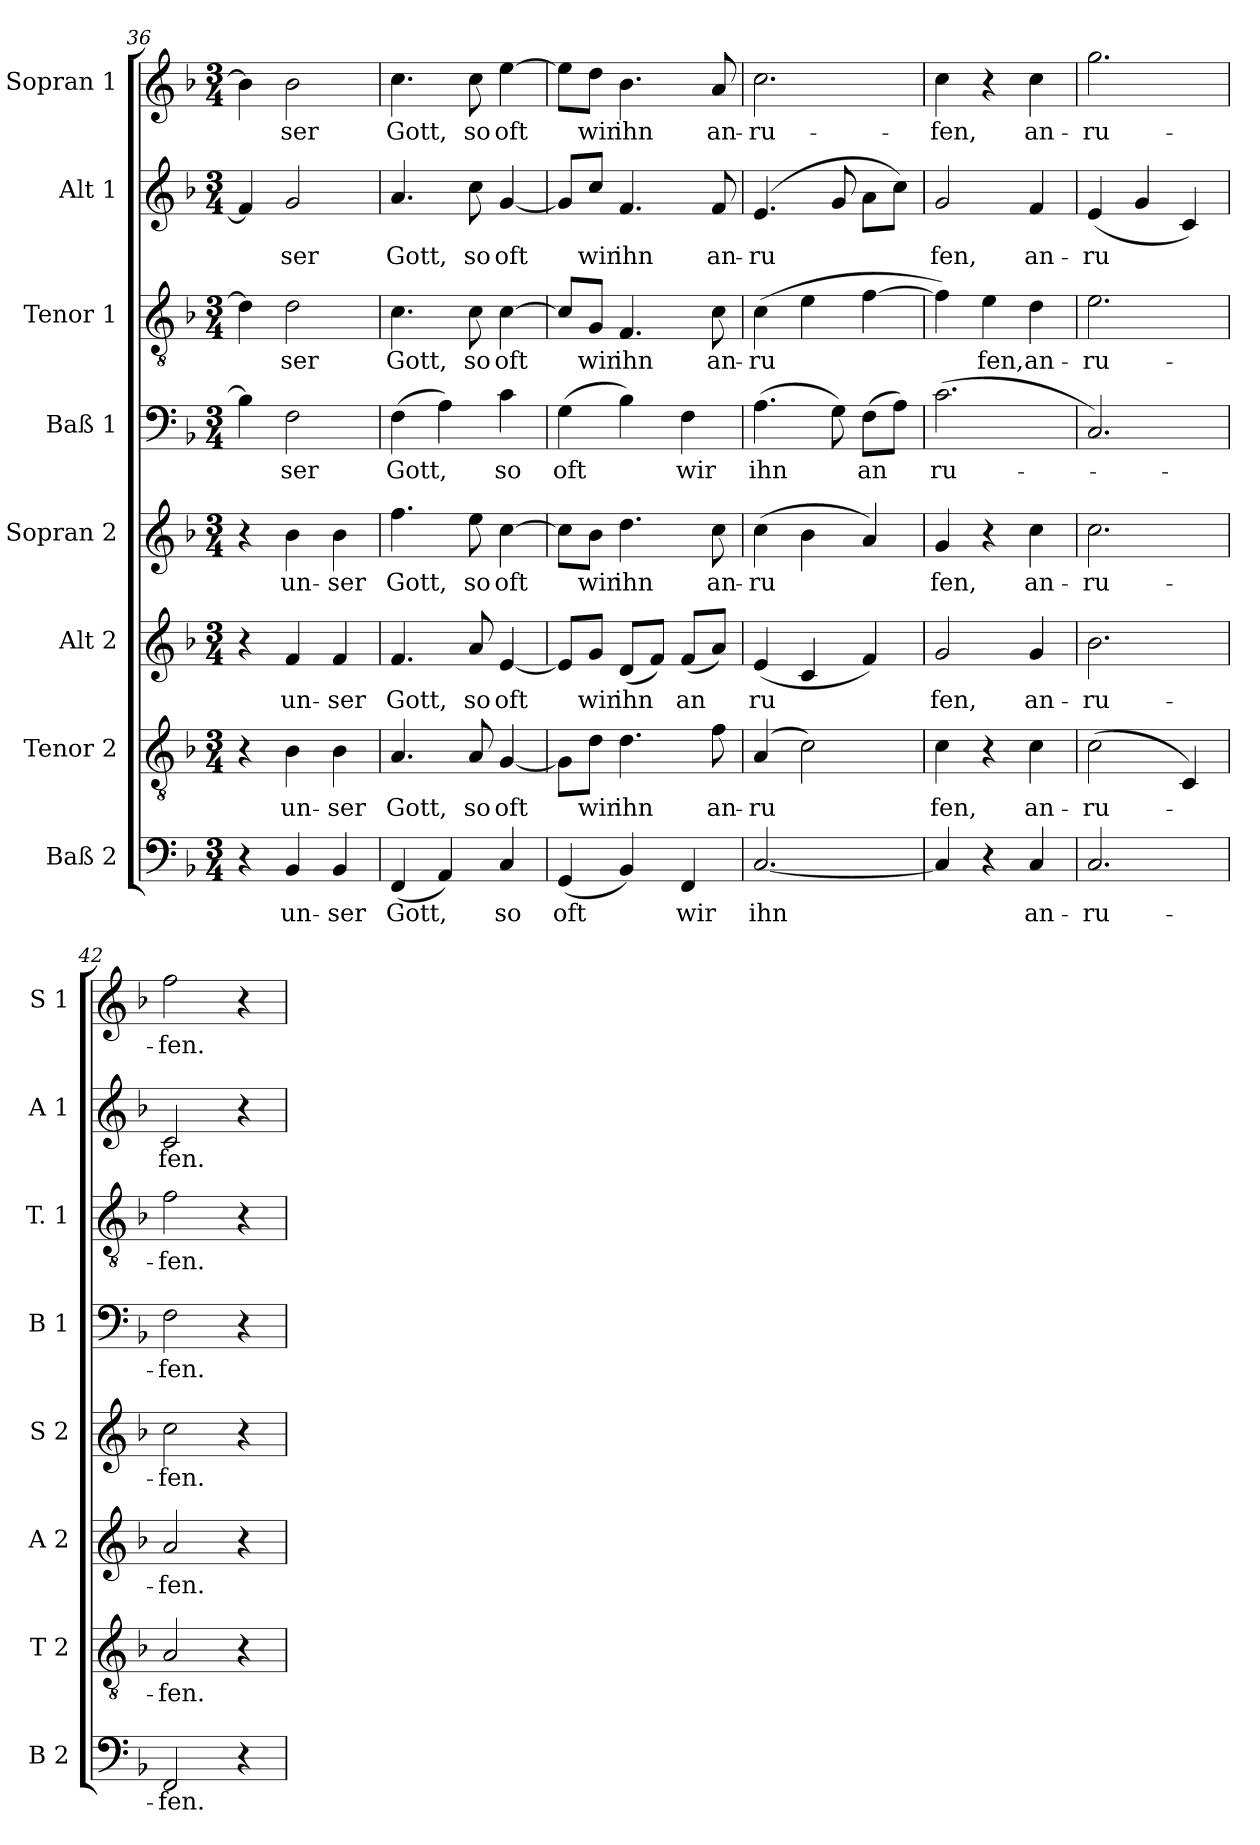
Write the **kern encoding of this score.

**kern	**text	**kern	**text	**kern	**text	**kern	**text	**kern	**text	**kern	**text	**kern	**text	**kern	**text
*part8	*part8	*part7	*part7	*part6	*part6	*part5	*part5	*part4	*part4	*part3	*part3	*part2	*part2	*part1	*part1
*staff8	*staff8	*staff7	*staff7	*staff6	*staff6	*staff5	*staff5	*staff4	*staff4	*staff3	*staff3	*staff2	*staff2	*staff1	*staff1
*I"Baß 2	*	*I"Tenor 2	*	*I"Alt 2	*	*I"Sopran 2	*	*I"Baß 1	*	*I"Tenor 1	*	*I"Alt 1	*	*I"Sopran 1	*
*I'B 2	*	*I'T 2	*	*I'A 2	*	*I'S 2	*	*I'B 1	*	*I'T. 1	*	*I'A 1	*	*I'S 1	*
*clefF4	*	*clefGv2	*	*clefG2	*	*clefG2	*	*clefF4	*	*clefGv2	*	*clefG2	*	*clefG2	*
*k[b-]	*	*k[b-]	*	*k[b-]	*	*k[b-]	*	*k[b-]	*	*k[b-]	*	*k[b-]	*	*k[b-]	*
*M3/4	*	*M3/4	*	*M3/4	*	*M3/4	*	*M3/4	*	*M3/4	*	*M3/4	*	*M3/4	*
=36	=36	=36	=36	=36	=36	=36	=36	=36	=36	=36	=36	=36	=36	=36	=36
4r	.	4r	.	4r	.	4r	.	4B-\]	.	4d\]	.	4f/]	.	4b-\]	.
!	!LO:LY:b	!	!LO:LY:b	!	!LO:LY:b	!	!LO:LY:b	!	!LO:LY:b	!	!LO:LY:b	!	!LO:LY:b	!	!LO:LY:b
4BB-/	un-	4B-\	un-	4f/	un-	4b-\	un-	2F\	ser	2d\	ser	2g/	ser	2b-\	ser
!	!LO:LY:b	!	!LO:LY:b	!	!LO:LY:b	!	!LO:LY:b	!	!	!	!	!	!	!	!
4BB-/	ser	4B-\	ser	4f/	ser	4b-\	ser	.	.	.	.	.	.	.	.
!!LO:PB:g=z
=37	=37	=37	=37	=37	=37	=37	=37	=37	=37	=37	=37	=37	=37	=37	=37
!	!LO:LY:b	!	!LO:LY:b	!	!LO:LY:b	!	!LO:LY:b	!	!LO:LY:b	!	!LO:LY:b	!	!LO:LY:b	!	!LO:LY:b
(<4FF/	Gott,	4.A/	Gott,	4.f/	Gott,	4.ff\	Gott,	(>4F\	Gott,	4.c\	Gott,	4.a/	Gott,	4.cc\	Gott,
4AA/)	.	.	.	.	.	.	.	4A\)	.	.	.	.	.	.	.
!	!	!	!LO:LY:b	!	!LO:LY:b	!	!LO:LY:b	!	!	!	!LO:LY:b	!	!LO:LY:b	!	!LO:LY:b
.	.	8A/	so	8a/	so	8ee\	so	.	.	8c\	so	8cc\	so	8cc\	so
!	!LO:LY:b	!	!LO:LY:b	!	!LO:LY:b	!	!LO:LY:b	!	!LO:LY:b	!	!LO:LY:b	!	!LO:LY:b	!	!LO:LY:b
4C/	so	[4G/	oft	[4e/	oft	[4cc\	oft	4c\	so	[4c\	oft	[4g/	oft	[4ee\	oft
=38	=38	=38	=38	=38	=38	=38	=38	=38	=38	=38	=38	=38	=38	=38	=38
!	!LO:LY:b	!	!	!	!	!	!	!	!LO:LY:b	!	!	!	!	!	!
(<4GG/	oft	8G\L]	.	8e/L]	.	8cc\L]	.	(>4G\	oft	8c/L]	.	8g/L]	.	8ee\L]	.
!	!	!	!LO:LY:b	!	!LO:LY:b	!	!LO:LY:b	!	!	!	!LO:LY:b	!	!LO:LY:b	!	!LO:LY:b
.	.	8d\J	wir	8g/J	wir	8b-\J	wir	.	.	8G/J	wir	8cc/J	wir	8dd\J	wir
!	!	!	!LO:LY:b	!	!LO:LY:b	!	!LO:LY:b	!	!	!	!LO:LY:b	!	!LO:LY:b	!	!LO:LY:b
4BB-/)	.	4.d\	ihn	(<8d/L	ihn	4.dd\	ihn	4B-\)	.	4.F/	ihn	4.f/	ihn	4.b-\	ihn
.	.	.	.	8f/J)	.	.	.	.	.	.	.	.	.	.	.
!	!LO:LY:b	!	!	!	!LO:LY:b	!	!	!	!LO:LY:b	!	!	!	!	!	!
4FF/	wir	.	.	(<8f/L	an	.	.	4F\	wir	.	.	.	.	.	.
!	!	!	!LO:LY:b	!	!	!	!LO:LY:b	!	!	!	!LO:LY:b	!	!LO:LY:b	!	!LO:LY:b
.	.	8f\	an-	8a/J)	.	8cc\	an-	.	.	8c\	an-	8f/	an-	8a/	an-
=39	=39	=39	=39	=39	=39	=39	=39	=39	=39	=39	=39	=39	=39	=39	=39
!	!LO:LY:b	!	!LO:LY:b	!	!LO:LY:b	!	!LO:LY:b	!	!LO:LY:b	!	!LO:LY:b	!	!LO:LY:b	!	!LO:LY:b
[2.C/	ihn	(>4A/	ru	(<4e/	ru	(>4cc\	ru	(>4.A\	ihn	(>4c\	ru	(>4.e/	ru	2.cc\	ru-
.	.	2c\)	.	4c/	.	4b-\	.	.	.	4e\	.	.	.	.	.
.	.	.	.	.	.	.	.	8G\)	.	.	.	8g/	.	.	.
!	!	!	!	!	!	!	!	!	!LO:LY:b	!	!	!	!	!	!
.	.	.	.	4f/)	.	4a/)	.	(>8F\L	an	[4f\	.	8a\L	.	.	.
.	.	.	.	.	.	.	.	8A\J)	.	.	.	8cc\J)	.	.	.
=40	=40	=40	=40	=40	=40	=40	=40	=40	=40	=40	=40	=40	=40	=40	=40
!	!	!	!LO:LY:b	!	!LO:LY:b	!	!LO:LY:b	!	!LO:LY:b	!	!	!	!LO:LY:b	!	!LO:LY:b
4C/]	.	4c\	fen,	2g/	fen,	4g/	fen,	(>2.c\	ru-	4f\])	.	2g/	fen,	4cc\	fen,
!	!	!	!	!	!	!	!	!	!	!	!LO:LY:b	!	!	!	!
4r	.	4r	.	.	.	4r	.	.	.	4e\	fen,	.	.	4r	.
!	!LO:LY:b	!	!LO:LY:b	!	!LO:LY:b	!	!LO:LY:b	!	!	!	!LO:LY:b	!	!LO:LY:b	!	!LO:LY:b
4C/	an-	4c\	an-	4g/	an-	4cc\	an-	.	.	4d\	an-	4f/	an-	4cc\	an-
=41	=41	=41	=41	=41	=41	=41	=41	=41	=41	=41	=41	=41	=41	=41	=41
!	!LO:LY:b	!	!LO:LY:b	!	!LO:LY:b	!	!LO:LY:b	!	!	!	!LO:LY:b	!	!LO:LY:b	!	!LO:LY:b
2.C/	ru-	(>2c\	ru-	2.b-\	ru-	2.cc\	ru-	2.C/)	.	2.e\	ru-	(<4e/	ru	2.gg\	ru-
.	.	.	.	.	.	.	.	.	.	.	.	4g/	.	.	.
.	.	4C/)	.	.	.	.	.	.	.	.	.	4c/)	.	.	.
=42	=42	=42	=42	=42	=42	=42	=42	=42	=42	=42	=42	=42	=42	=42	=42
!	!LO:LY:b	!	!LO:LY:b	!	!LO:LY:b	!	!LO:LY:b	!	!LO:LY:b	!	!LO:LY:b	!	!LO:LY:b	!	!LO:LY:b
2FF/	fen.	2A/	fen.	2a/	fen.	2cc\	fen.	2F\	fen.	2f\	fen.	2c/	fen.	2ff\	fen.
4r	.	4r	.	4r	.	4r	.	4r	.	4r	.	4r	.	4r	.
=	=	=	=	=	=	=	=	=	=	=	=	=	=	=	=
*-	*-	*-	*-	*-	*-	*-	*-	*-	*-	*-	*-	*-	*-	*-	*-
